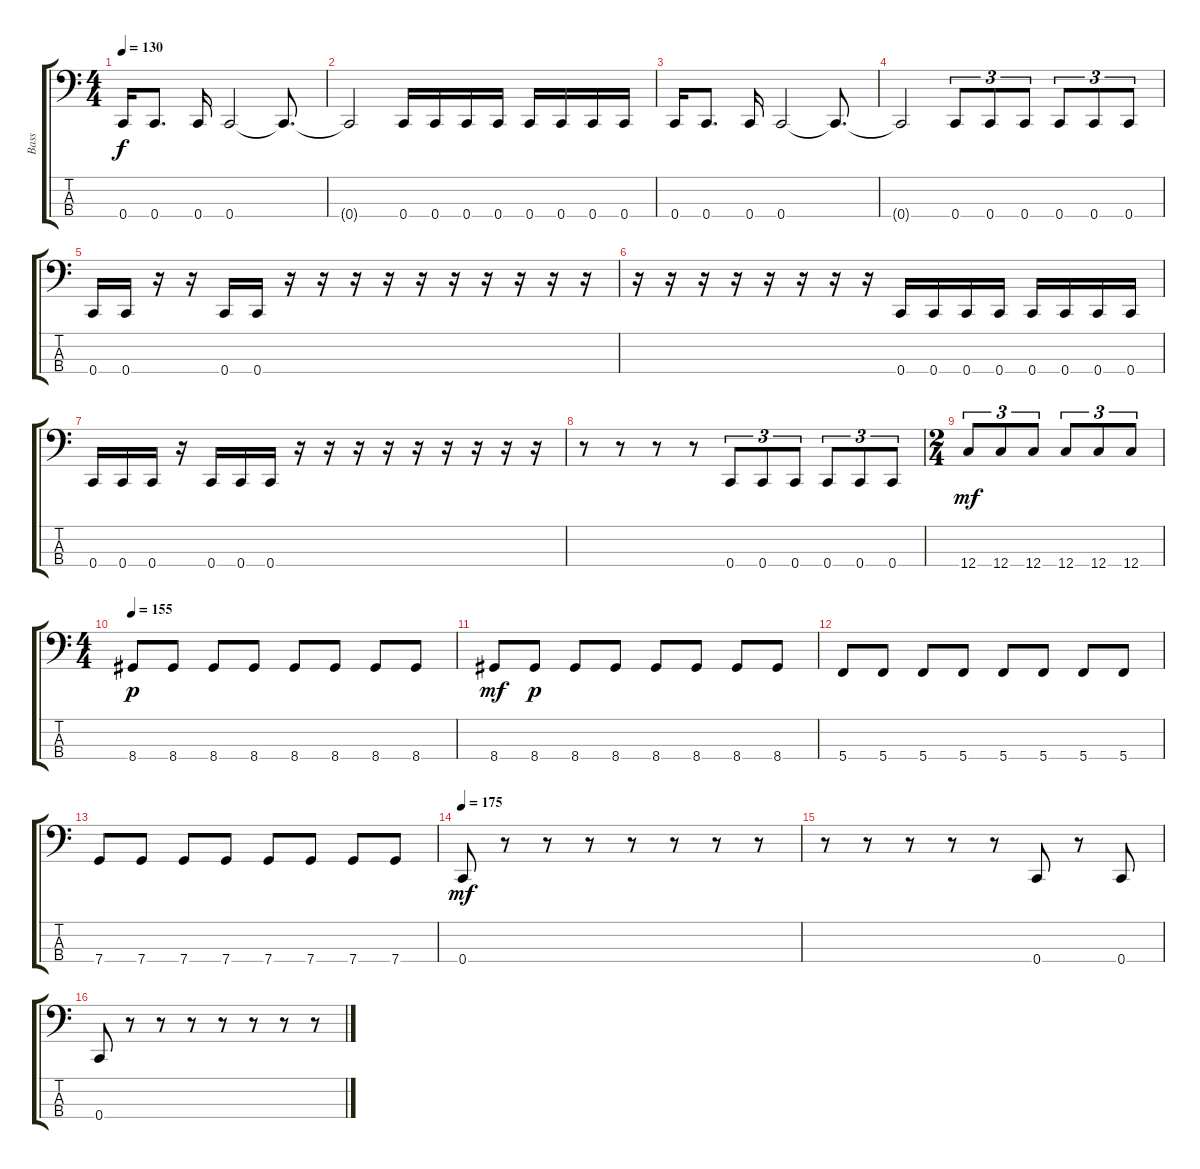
\track ("Bass" "Bass") {instrument electricbasspick}
\staff {score tabs}
\tuning (F2 C2 G1 C1) {hide}
\ts (4 4)
\tempo 130
\clef f4
\ks c
0.4.16{dy f} 0.4.8{d} 0.4.16 0.4.2 0.4{t}.8{d} |
0.4{t}.2 0.4.16 0.4.16 0.4.16 0.4.16 0.4.16 0.4.16 0.4.16 0.4.16 |
0.4.16 0.4.8{d} 0.4.16 0.4.2 0.4{t}.8{d} |
0.4{t}.2 0.4.8{tu (3 2)} 0.4.8{tu (3 2)} 0.4.8{tu (3 2)} 0.4.8{tu (3 2)} 0.4.8{tu (3 2)} 0.4.8{tu (3 2)} |
0.4.16 0.4.16 r.16 r.16 0.4.16 0.4.16 r.16 r.16 r.16 r.16 r.16 r.16 r.16 r.16 r.16 r.16 |
r.16 r.16 r.16 r.16 r.16 r.16 r.16 r.16 0.4.16 0.4.16 0.4.16 0.4.16 0.4.16 0.4.16 0.4.16 0.4.16 |
0.4.16 0.4.16 0.4.16 r.16 0.4.16 0.4.16 0.4.16 r.16 r.16 r.16 r.16 r.16 r.16 r.16 r.16 r.16 |
r.8 r.8 r.8 r.8 0.4.8{tu (3 2)} 0.4.8{tu (3 2)} 0.4.8{tu (3 2)} 0.4.8{tu (3 2)} 0.4.8{tu (3 2)} 0.4.8{tu (3 2)} |
\ts (2 4)
12.4.8{tu (3 2) dy mf} 12.4.8{tu (3 2)} 12.4.8{tu (3 2)} 12.4.8{tu (3 2)} 12.4.8{tu (3 2)} 12.4.8{tu (3 2)} |
\ts (4 4)
\tempo 155
8.4.8{dy p} 8.4.8 8.4.8 8.4.8 8.4.8 8.4.8 8.4.8 8.4.8 |
8.4.8{dy mf} 8.4.8{dy p} 8.4.8 8.4.8 8.4.8 8.4.8 8.4.8 8.4.8 |
5.4.8 5.4.8 5.4.8 5.4.8 5.4.8 5.4.8 5.4.8 5.4.8 |
7.4.8 7.4.8 7.4.8 7.4.8 7.4.8 7.4.8 7.4.8 7.4.8 |
\tempo 175
0.4.8{dy mf} r.8 r.8 r.8 r.8 r.8 r.8 r.8 |
r.8 r.8 r.8 r.8 r.8 0.4.8 r.8 0.4.8 |
0.4.8 r.8 r.8 r.8 r.8 r.8 r.8 r.8
